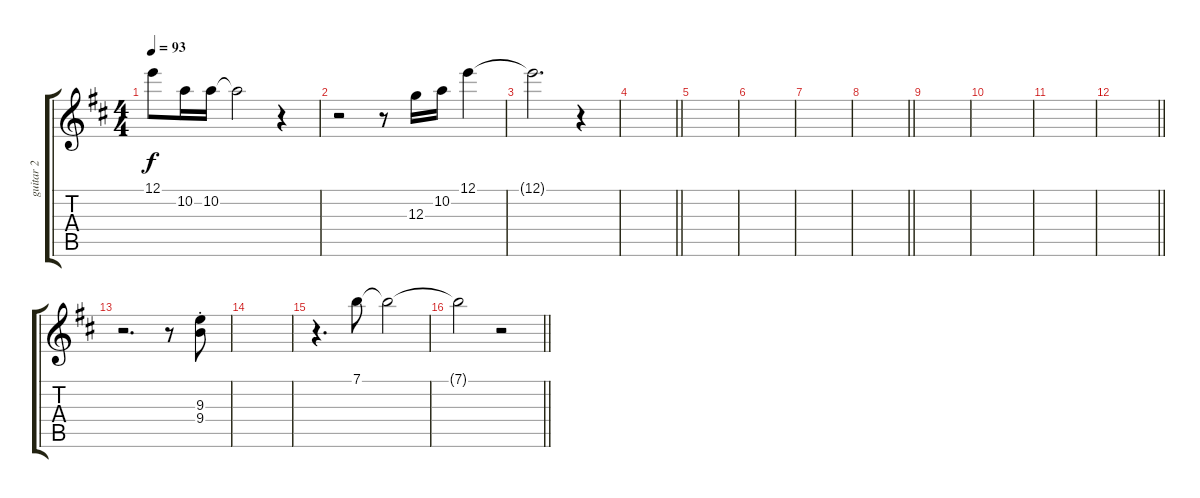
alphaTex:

\track ("guitar 2" "guitar 2") {instrument electricguitarjazz}
\staff {score tabs}
\tuning (E4 B3 G3 D3 A2 E2) {hide}
\ts (4 4)
\tempo 93
\clef g2
\ks d
12.1{t}.8{dy f} 10.2.16 10.2.16 10.2{t}.2 r.4 |
r.2 r.8 12.3.16 10.2.16 12.1.4 |
12.1{t}.2{d} r.4 |
\barLineRight lightlight
|
|
|
|
\barLineRight lightlight
|
|
|
|
\barLineRight lightlight
|
r.2{d} r.8 (9.3{st} 9.4{st}).8 |
|
r.4{d} 7.1.8 7.1{t}.2 |
\barLineRight lightlight
7.1{t}.2 r.2
